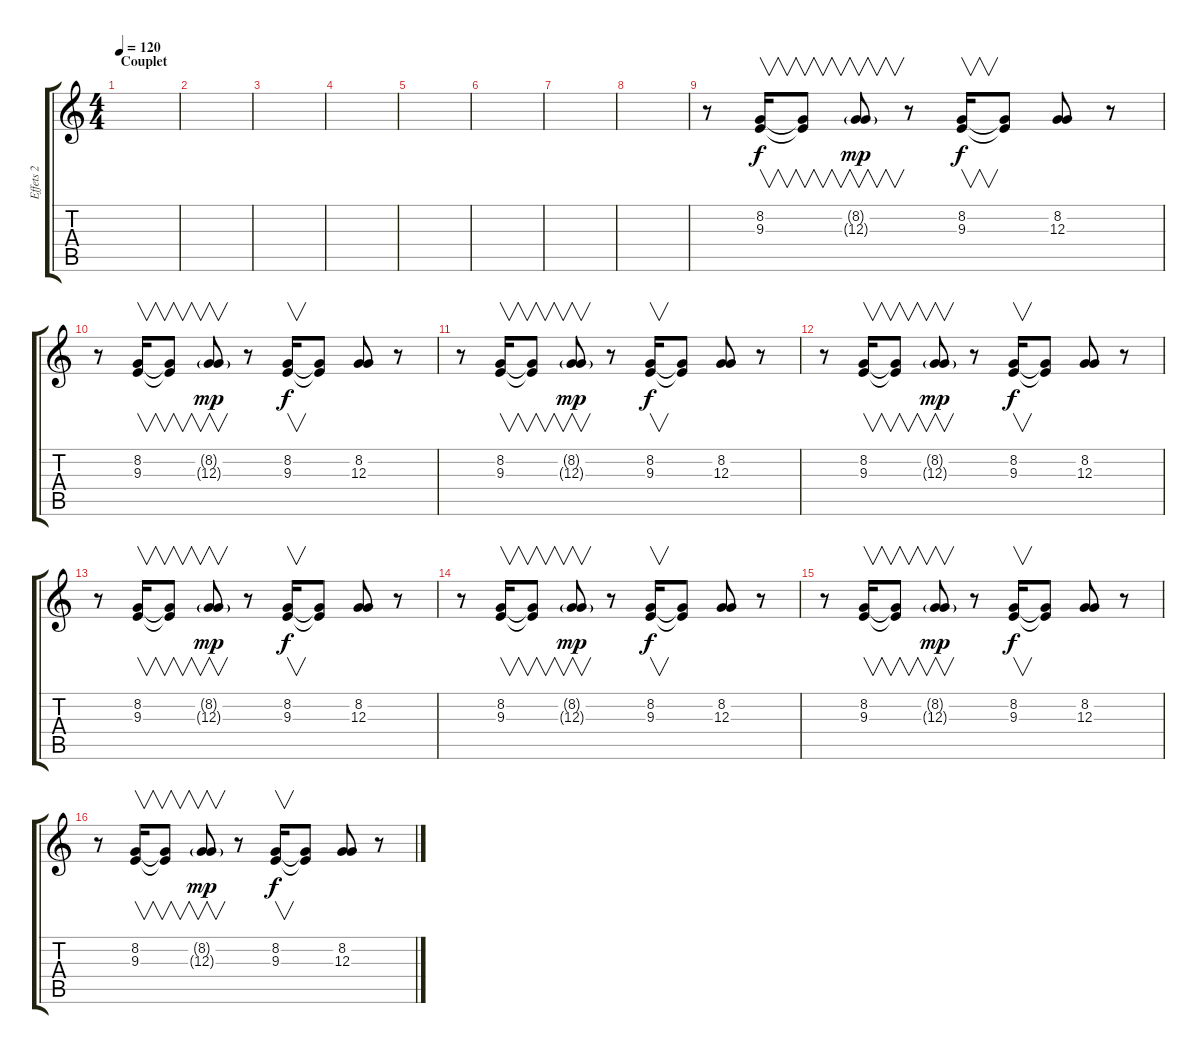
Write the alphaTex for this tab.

\track ("Effets 2" "Effets 2") {instrument pad3polysynth}
\staff {score tabs}
\tuning (E4 B3 G3 D3 A2 E2) {hide}
\ts (4 4)
\section ("" "Couplet")
\tempo 120
\clef g2
\ks c
|
|
|
|
|
|
|
|
r.8 (8.2 9.3).16{v} (8.2{t} 9.3{t}).8{v} (8.2{g} 12.3{g}).8{v dy mp} r.8 (8.2 9.3).16{v dy f} (8.2{t} 9.3{t}).8 (8.2 12.3).8 r.8 |
r.8 (8.2 9.3).16{v} (8.2{t} 9.3{t}).8{v} (8.2{g} 12.3{g}).8{v dy mp} r.8 (8.2 9.3).16{v dy f} (8.2{t} 9.3{t}).8 (8.2 12.3).8 r.8 |
r.8 (8.2 9.3).16{v} (8.2{t} 9.3{t}).8{v} (8.2{g} 12.3{g}).8{v dy mp} r.8 (8.2 9.3).16{v dy f} (8.2{t} 9.3{t}).8 (8.2 12.3).8 r.8 |
r.8 (8.2 9.3).16{v} (8.2{t} 9.3{t}).8{v} (8.2{g} 12.3{g}).8{v dy mp} r.8 (8.2 9.3).16{v dy f} (8.2{t} 9.3{t}).8 (8.2 12.3).8 r.8 |
r.8 (8.2 9.3).16{v} (8.2{t} 9.3{t}).8{v} (8.2{g} 12.3{g}).8{v dy mp} r.8 (8.2 9.3).16{v dy f} (8.2{t} 9.3{t}).8 (8.2 12.3).8 r.8 |
r.8 (8.2 9.3).16{v} (8.2{t} 9.3{t}).8{v} (8.2{g} 12.3{g}).8{v dy mp} r.8 (8.2 9.3).16{v dy f} (8.2{t} 9.3{t}).8 (8.2 12.3).8 r.8 |
r.8 (8.2 9.3).16{v} (8.2{t} 9.3{t}).8{v} (8.2{g} 12.3{g}).8{v dy mp} r.8 (8.2 9.3).16{v dy f} (8.2{t} 9.3{t}).8 (8.2 12.3).8 r.8 |
r.8 (8.2 9.3).16{v} (8.2{t} 9.3{t}).8{v} (8.2{g} 12.3{g}).8{v dy mp} r.8 (8.2 9.3).16{v dy f} (8.2{t} 9.3{t}).8 (8.2 12.3).8 r.8
